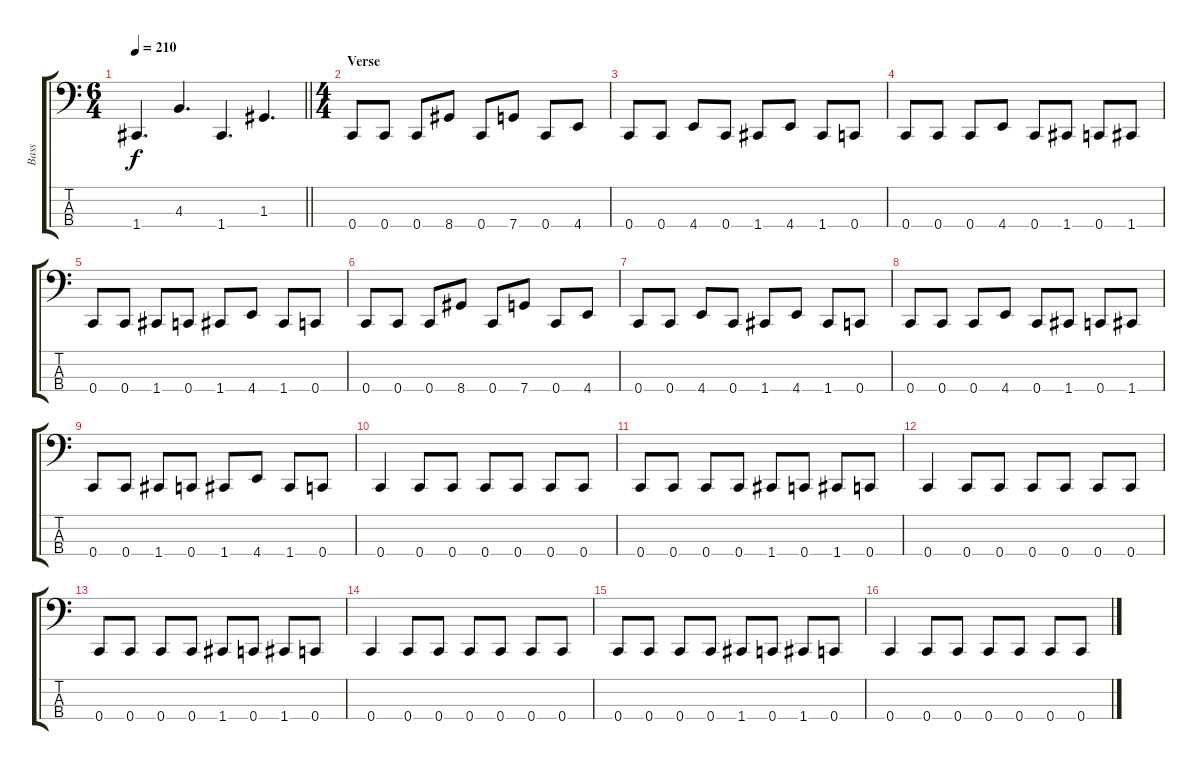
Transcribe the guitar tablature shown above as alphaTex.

\track ("Bass" "Bass") {instrument electricbasspick}
\staff {score tabs}
\tuning (F2 C2 G1 C1) {hide}
\ts (6 4)
\tempo 210
\clef f4
\barLineRight lightlight
\ks c
1.4.4{d dy f} 4.3.4{d} 1.4.4{d} 1.3.4{d} |
\ts (4 4)
\section ("" "Verse")
0.4.8 0.4.8 0.4.8 8.4.8 0.4.8 7.4.8 0.4.8 4.4.8 |
0.4.8 0.4.8 4.4.8 0.4.8 1.4.8 4.4.8 1.4.8 0.4.8 |
0.4.8 0.4.8 0.4.8 4.4.8 0.4.8 1.4.8 0.4.8 1.4.8 |
0.4.8 0.4.8 1.4.8 0.4.8 1.4.8 4.4.8 1.4.8 0.4.8 |
0.4.8 0.4.8 0.4.8 8.4.8 0.4.8 7.4.8 0.4.8 4.4.8 |
0.4.8 0.4.8 4.4.8 0.4.8 1.4.8 4.4.8 1.4.8 0.4.8 |
0.4.8 0.4.8 0.4.8 4.4.8 0.4.8 1.4.8 0.4.8 1.4.8 |
0.4.8 0.4.8 1.4.8 0.4.8 1.4.8 4.4.8 1.4.8 0.4.8 |
0.4.4 0.4.8 0.4.8 0.4.8 0.4.8 0.4.8 0.4.8 |
0.4.8 0.4.8 0.4.8 0.4.8 1.4.8 0.4.8 1.4.8 0.4.8 |
0.4.4 0.4.8 0.4.8 0.4.8 0.4.8 0.4.8 0.4.8 |
0.4.8 0.4.8 0.4.8 0.4.8 1.4.8 0.4.8 1.4.8 0.4.8 |
0.4.4 0.4.8 0.4.8 0.4.8 0.4.8 0.4.8 0.4.8 |
0.4.8 0.4.8 0.4.8 0.4.8 1.4.8 0.4.8 1.4.8 0.4.8 |
0.4.4 0.4.8 0.4.8 0.4.8 0.4.8 0.4.8 0.4.8
